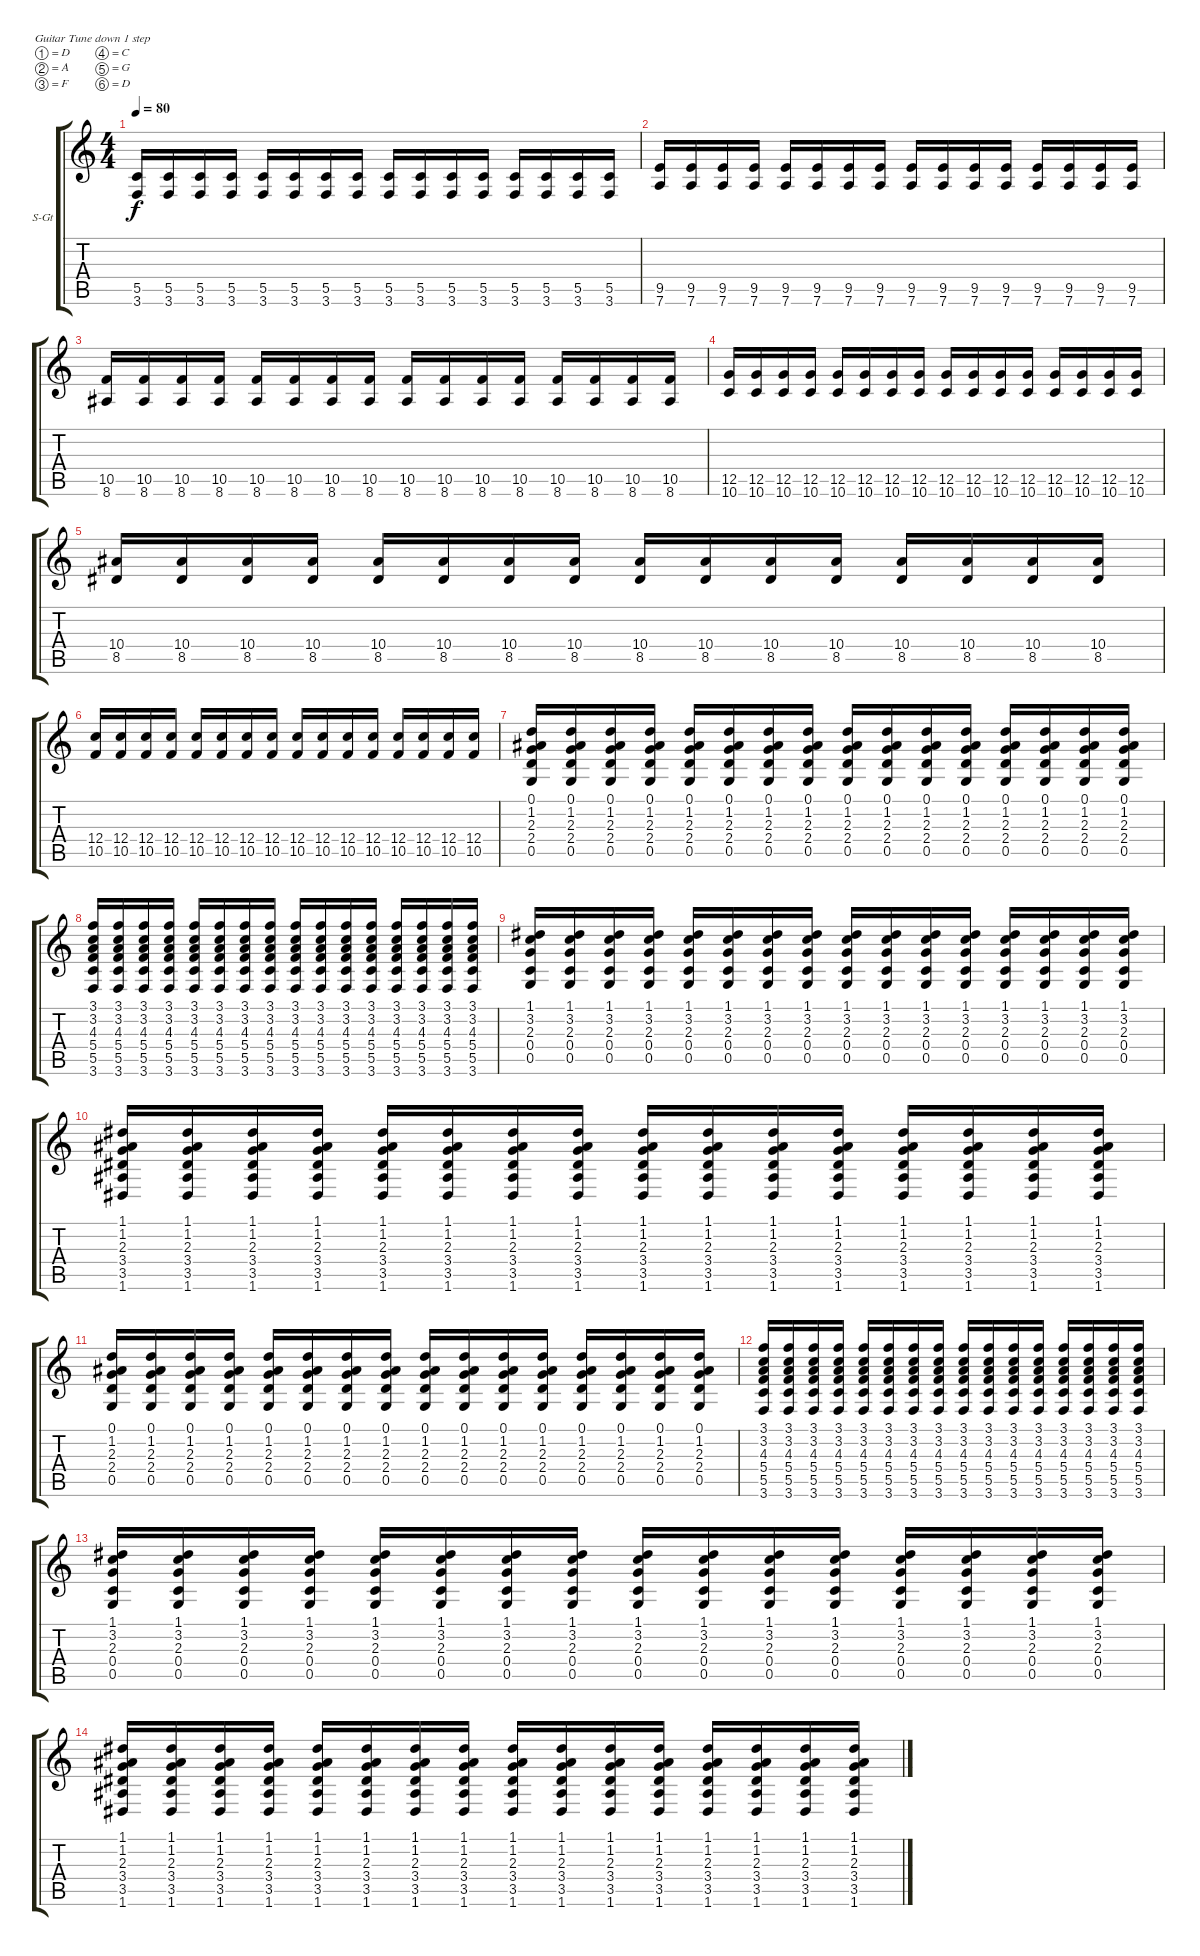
\defaultSystemsLayout 4
\bracketExtendMode groupsimilarinstruments
\firstSystemTrackNameOrientation horizontal
\otherSystemsTrackNameOrientation horizontal
\track ("Steel Guitar" "S-Gt") {instrument acousticguitarsteel}
\staff {score tabs}
\tuning (D4 A3 F3 C3 G2 D2)
\ts (4 4)
\tempo 80
\clef g2
\scale
0.333333
\ks c
(5.5 3.6).16{dy f} (5.5 3.6).16 (5.5 3.6).16 (5.5 3.6).16 (5.5 3.6).16 (5.5 3.6).16 (5.5 3.6).16 (5.5 3.6).16 (5.5 3.6).16 (5.5 3.6).16 (5.5 3.6).16 (5.5 3.6).16 (5.5 3.6).16 (5.5 3.6).16 (5.5 3.6).16 (5.5 3.6).16 |
\scale
0.333333 (7.6 9.5).16 (7.6 9.5).16 (7.6 9.5).16 (7.6 9.5).16 (7.6 9.5).16 (7.6 9.5).16 (7.6 9.5).16 (7.6 9.5).16 (7.6 9.5).16 (7.6 9.5).16 (7.6 9.5).16 (7.6 9.5).16 (7.6 9.5).16 (7.6 9.5).16 (7.6 9.5).16 (7.6 9.5).16 |
\scale
0.333333 (8.6 10.5).16 (8.6 10.5).16 (8.6 10.5).16 (8.6 10.5).16 (8.6 10.5).16 (8.6 10.5).16 (8.6 10.5).16 (8.6 10.5).16 (8.6 10.5).16 (8.6 10.5).16 (8.6 10.5).16 (8.6 10.5).16 (8.6 10.5).16 (8.6 10.5).16 (8.6 10.5).16 (8.6 10.5).16 |
\scale
0.333333 (10.6 12.5).16 (10.6 12.5).16 (10.6 12.5).16 (10.6 12.5).16 (10.6 12.5).16 (10.6 12.5).16 (10.6 12.5).16 (10.6 12.5).16 (10.6 12.5).16 (10.6 12.5).16 (10.6 12.5).16 (10.6 12.5).16 (10.6 12.5).16 (10.6 12.5).16 (10.6 12.5).16 (10.6 12.5).16 |
\scale
0.333333 (8.5 10.4).16 (8.5 10.4).16 (8.5 10.4).16 (8.5 10.4).16 (8.5 10.4).16 (8.5 10.4).16 (8.5 10.4).16 (8.5 10.4).16 (8.5 10.4).16 (8.5 10.4).16 (8.5 10.4).16 (8.5 10.4).16 (8.5 10.4).16 (8.5 10.4).16 (8.5 10.4).16 (8.5 10.4).16 |
\scale
0.333333 (10.5 12.4).16 (10.5 12.4).16 (10.5 12.4).16 (10.5 12.4).16 (10.5 12.4).16 (10.5 12.4).16 (10.5 12.4).16 (10.5 12.4).16 (10.5 12.4).16 (10.5 12.4).16 (10.5 12.4).16 (10.5 12.4).16 (10.5 12.4).16 (10.5 12.4).16 (10.5 12.4).16 (10.5 12.4).16 |
\scale
0.333333 (0.1 1.2 2.3 2.4 0.5).16 (0.1 1.2 2.3 2.4 0.5).16 (0.1 1.2 2.3 2.4 0.5).16 (0.1 1.2 2.3 2.4 0.5).16 (0.1 1.2 2.3 2.4 0.5).16 (0.1 1.2 2.3 2.4 0.5).16 (0.1 1.2 2.3 2.4 0.5).16 (0.1 1.2 2.3 2.4 0.5).16 (0.1 1.2 2.3 2.4 0.5).16 (0.1 1.2 2.3 2.4 0.5).16 (0.1 1.2 2.3 2.4 0.5).16 (0.1 1.2 2.3 2.4 0.5).16 (0.1 1.2 2.3 2.4 0.5).16 (0.1 1.2 2.3 2.4 0.5).16 (0.1 1.2 2.3 2.4 0.5).16 (0.1 1.2 2.3 2.4 0.5).16 |
\scale
0.333333 (3.1 3.2 4.3 5.4 5.5 3.6).16 (3.1 3.2 4.3 5.4 5.5 3.6).16 (3.1 3.2 4.3 5.4 5.5 3.6).16 (3.1 3.2 4.3 5.4 5.5 3.6).16 (3.1 3.2 4.3 5.4 5.5 3.6).16 (3.1 3.2 4.3 5.4 5.5 3.6).16 (3.1 3.2 4.3 5.4 5.5 3.6).16 (3.1 3.2 4.3 5.4 5.5 3.6).16 (3.1 3.2 4.3 5.4 5.5 3.6).16 (3.1 3.2 4.3 5.4 5.5 3.6).16 (3.1 3.2 4.3 5.4 5.5 3.6).16 (3.1 3.2 4.3 5.4 5.5 3.6).16 (3.1 3.2 4.3 5.4 5.5 3.6).16 (3.1 3.2 4.3 5.4 5.5 3.6).16 (3.1 3.2 4.3 5.4 5.5 3.6).16 (3.1 3.2 4.3 5.4 5.5 3.6).16 |
\scale
0.333333 (1.1 3.2 2.3 0.4 0.5).16 (1.1 3.2 2.3 0.4 0.5).16 (1.1 3.2 2.3 0.4 0.5).16 (1.1 3.2 2.3 0.4 0.5).16 (1.1 3.2 2.3 0.4 0.5).16 (1.1 3.2 2.3 0.4 0.5).16 (1.1 3.2 2.3 0.4 0.5).16 (1.1 3.2 2.3 0.4 0.5).16 (1.1 3.2 2.3 0.4 0.5).16 (1.1 3.2 2.3 0.4 0.5).16 (1.1 3.2 2.3 0.4 0.5).16 (1.1 3.2 2.3 0.4 0.5).16 (1.1 3.2 2.3 0.4 0.5).16 (1.1 3.2 2.3 0.4 0.5).16 (1.1 3.2 2.3 0.4 0.5).16 (1.1 3.2 2.3 0.4 0.5).16 |
\scale
0.333333 (1.1 1.2 2.3 3.4 3.5 1.6).16 (1.1 1.2 2.3 3.4 3.5 1.6).16 (1.1 1.2 2.3 3.4 3.5 1.6).16 (1.1 1.2 2.3 3.4 3.5 1.6).16 (1.1 1.2 2.3 3.4 3.5 1.6).16 (1.1 1.2 2.3 3.4 3.5 1.6).16 (1.1 1.2 2.3 3.4 3.5 1.6).16 (1.1 1.2 2.3 3.4 3.5 1.6).16 (1.1 1.2 2.3 3.4 3.5 1.6).16 (1.1 1.2 2.3 3.4 3.5 1.6).16 (1.1 1.2 2.3 3.4 3.5 1.6).16 (1.1 1.2 2.3 3.4 3.5 1.6).16 (1.1 1.2 2.3 3.4 3.5 1.6).16 (1.1 1.2 2.3 3.4 3.5 1.6).16 (1.1 1.2 2.3 3.4 3.5 1.6).16 (1.1 1.2 2.3 3.4 3.5 1.6).16 |
\scale
0.333333 (0.1 1.2 2.3 2.4 0.5).16 (0.1 1.2 2.3 2.4 0.5).16 (0.1 1.2 2.3 2.4 0.5).16 (0.1 1.2 2.3 2.4 0.5).16 (0.1 1.2 2.3 2.4 0.5).16 (0.1 1.2 2.3 2.4 0.5).16 (0.1 1.2 2.3 2.4 0.5).16 (0.1 1.2 2.3 2.4 0.5).16 (0.1 1.2 2.3 2.4 0.5).16 (0.1 1.2 2.3 2.4 0.5).16 (0.1 1.2 2.3 2.4 0.5).16 (0.1 1.2 2.3 2.4 0.5).16 (0.1 1.2 2.3 2.4 0.5).16 (0.1 1.2 2.3 2.4 0.5).16 (0.1 1.2 2.3 2.4 0.5).16 (0.1 1.2 2.3 2.4 0.5).16 |
\scale
0.333333 (3.1 3.2 4.3 5.4 5.5 3.6).16 (3.1 3.2 4.3 5.4 5.5 3.6).16 (3.1 3.2 4.3 5.4 5.5 3.6).16 (3.1 3.2 4.3 5.4 5.5 3.6).16 (3.1 3.2 4.3 5.4 5.5 3.6).16 (3.1 3.2 4.3 5.4 5.5 3.6).16 (3.1 3.2 4.3 5.4 5.5 3.6).16 (3.1 3.2 4.3 5.4 5.5 3.6).16 (3.1 3.2 4.3 5.4 5.5 3.6).16 (3.1 3.2 4.3 5.4 5.5 3.6).16 (3.1 3.2 4.3 5.4 5.5 3.6).16 (3.1 3.2 4.3 5.4 5.5 3.6).16 (3.1 3.2 4.3 5.4 5.5 3.6).16 (3.1 3.2 4.3 5.4 5.5 3.6).16 (3.1 3.2 4.3 5.4 5.5 3.6).16 (3.1 3.2 4.3 5.4 5.5 3.6).16 |
\scale
0.333333 (1.1 3.2 2.3 0.4 0.5).16 (1.1 3.2 2.3 0.4 0.5).16 (1.1 3.2 2.3 0.4 0.5).16 (1.1 3.2 2.3 0.4 0.5).16 (1.1 3.2 2.3 0.4 0.5).16 (1.1 3.2 2.3 0.4 0.5).16 (1.1 3.2 2.3 0.4 0.5).16 (1.1 3.2 2.3 0.4 0.5).16 (1.1 3.2 2.3 0.4 0.5).16 (1.1 3.2 2.3 0.4 0.5).16 (1.1 3.2 2.3 0.4 0.5).16 (1.1 3.2 2.3 0.4 0.5).16 (1.1 3.2 2.3 0.4 0.5).16 (1.1 3.2 2.3 0.4 0.5).16 (1.1 3.2 2.3 0.4 0.5).16 (1.1 3.2 2.3 0.4 0.5).16 |
\scale
0.333333 (1.1 1.2 2.3 3.4 3.5 1.6).16 (1.1 1.2 2.3 3.4 3.5 1.6).16 (1.1 1.2 2.3 3.4 3.5 1.6).16 (1.1 1.2 2.3 3.4 3.5 1.6).16 (1.1 1.2 2.3 3.4 3.5 1.6).16 (1.1 1.2 2.3 3.4 3.5 1.6).16 (1.1 1.2 2.3 3.4 3.5 1.6).16 (1.1 1.2 2.3 3.4 3.5 1.6).16 (1.1 1.2 2.3 3.4 3.5 1.6).16 (1.1 1.2 2.3 3.4 3.5 1.6).16 (1.1 1.2 2.3 3.4 3.5 1.6).16 (1.1 1.2 2.3 3.4 3.5 1.6).16 (1.1 1.2 2.3 3.4 3.5 1.6).16 (1.1 1.2 2.3 3.4 3.5 1.6).16 (1.1 1.2 2.3 3.4 3.5 1.6).16 (1.1 1.2 2.3 3.4 3.5 1.6).16 |
\scale
0.333333
